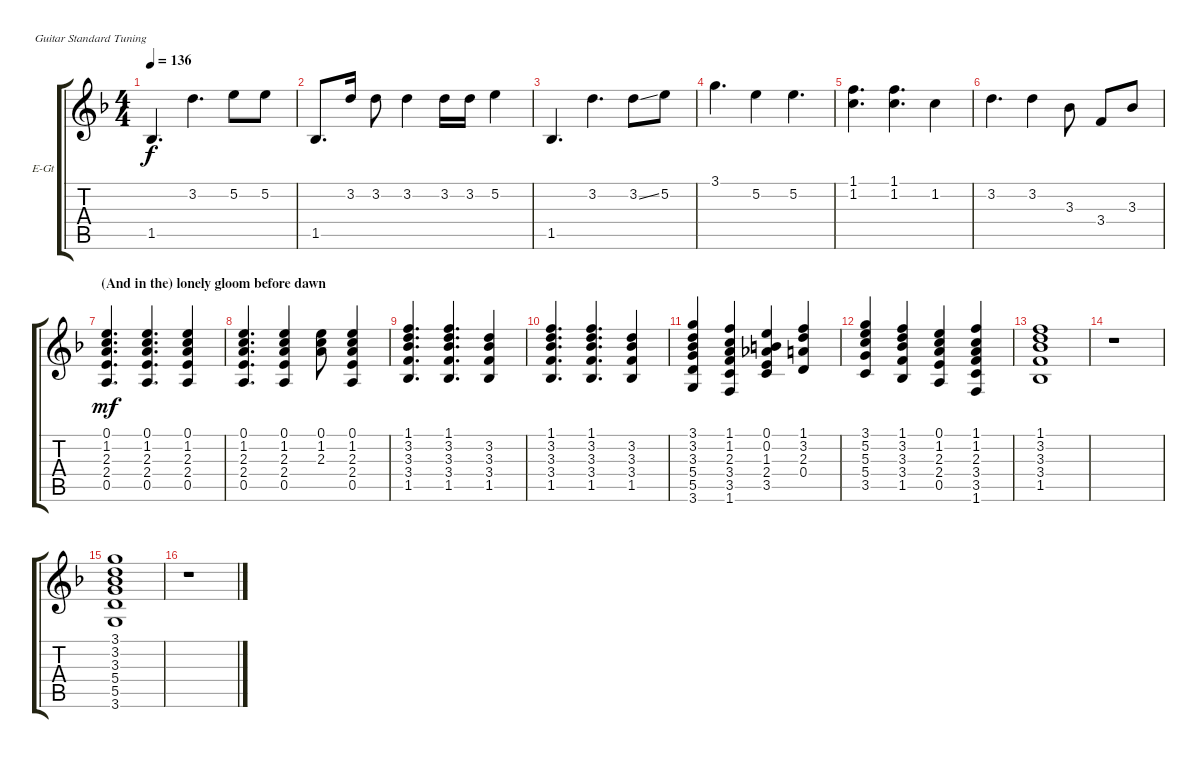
\bracketExtendMode groupsimilarinstruments
\firstSystemTrackNameOrientation horizontal
\otherSystemsTrackNameOrientation horizontal
\track ("Guitar 2" "E-Gt") {instrument electricguitarclean}
\staff {score tabs}
\tuning (E4 B3 G3 D3 A2 E2)
\ts (4 4)
\tempo 136
\clef g2
\ks f
1.5.4{d dy f} 3.2.4{d} 5.2.8 5.2.8 |
1.5.8{d} 3.2.16 3.2.8 3.2.4 3.2.16 3.2.16 5.2.4 |
1.5.4{d} 3.2.4{d} 3.2{ss}.8 5.2.8 |
3.1.4{d} 5.2.4 5.2.4{d} |
(1.1 1.2).4{d} (1.1 1.2).4{d} 1.2.4 |
3.2.4{d} 3.2.4 3.3.8 3.4.8 3.3.8 |
\section ("" "(And in the) lonely gloom before dawn")
(0.1 1.2 2.3 2.4 0.5).4{d dy mf} (0.1 1.2 2.3 2.4 0.5).4{d} (0.1 1.2 2.3 2.4 0.5).4 |
(0.1 1.2 2.3 2.4 0.5).4{d} (0.1 1.2 2.3 2.4 0.5).4 (0.1 1.2 2.3).8 (0.1 1.2 2.3 2.4 0.5).4 |
(1.1 3.2 3.3 3.4 1.5).4{d} (1.1 3.2 3.3 3.4 1.5).4{d} (3.2 3.3 3.4 1.5).4 |
(1.1 3.2 3.3 3.4 1.5).4{d} (1.1 3.2 3.3 3.4 1.5).4{d} (3.2 3.3 3.4 1.5).4 |
(3.1 3.2 3.3 5.4 5.5 3.6).4 (1.1 1.2 2.3 3.4 3.5 1.6).4 (0.1 0.2 1.3 2.4 3.5).4 (1.1 3.2 2.3 0.4).4 |
(3.1 5.2 5.3 5.4 3.5).4 (1.1 3.2 3.3 3.4 1.5).4 (0.1 1.2 2.3 2.4 0.5).4 (1.1 1.2 2.3 3.4 3.5 1.6).4 |
(1.1 3.2 3.3 3.4 1.5).1 |
r.1 |
(3.1 3.2 3.3 5.4 5.5 3.6).1 |
r.1
